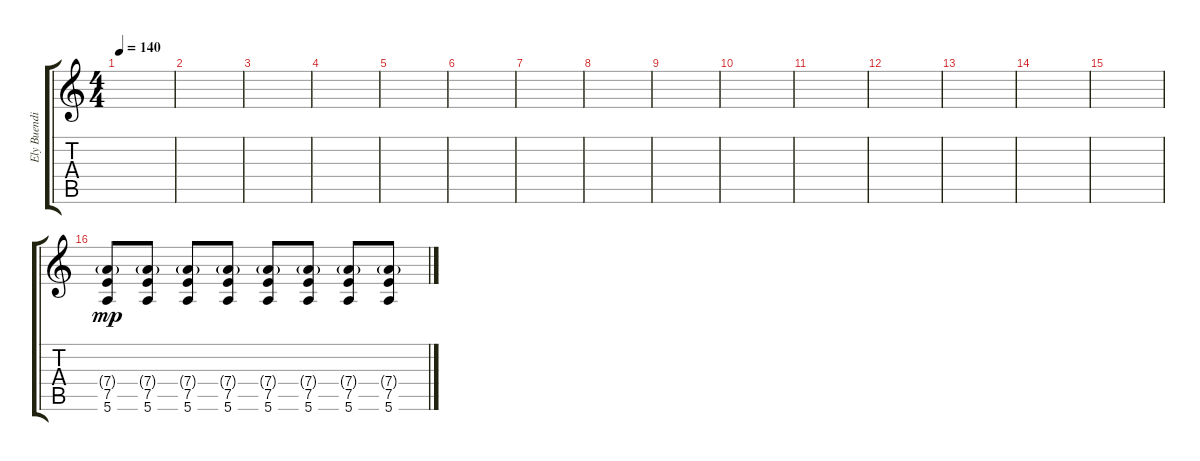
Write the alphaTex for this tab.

\track ("Ely Buendia " "Ely Buendi") {instrument overdrivenguitar}
\staff {score tabs}
\tuning (E4 B3 G3 D3 A2 E2) {hide}
\ts (4 4)
\tempo 140
\clef g2
\ks c
|
|
|
|
|
|
|
|
|
|
|
|
|
|
|
(7.4{g} 7.5 5.6).8{dy mp} (7.4{g} 7.5 5.6).8 (7.4{g} 7.5 5.6).8 (7.4{g} 7.5 5.6).8 (7.4{g} 7.5 5.6).8 (7.4{g} 7.5 5.6).8 (7.4{g} 7.5 5.6).8 (7.4{g} 7.5 5.6).8
